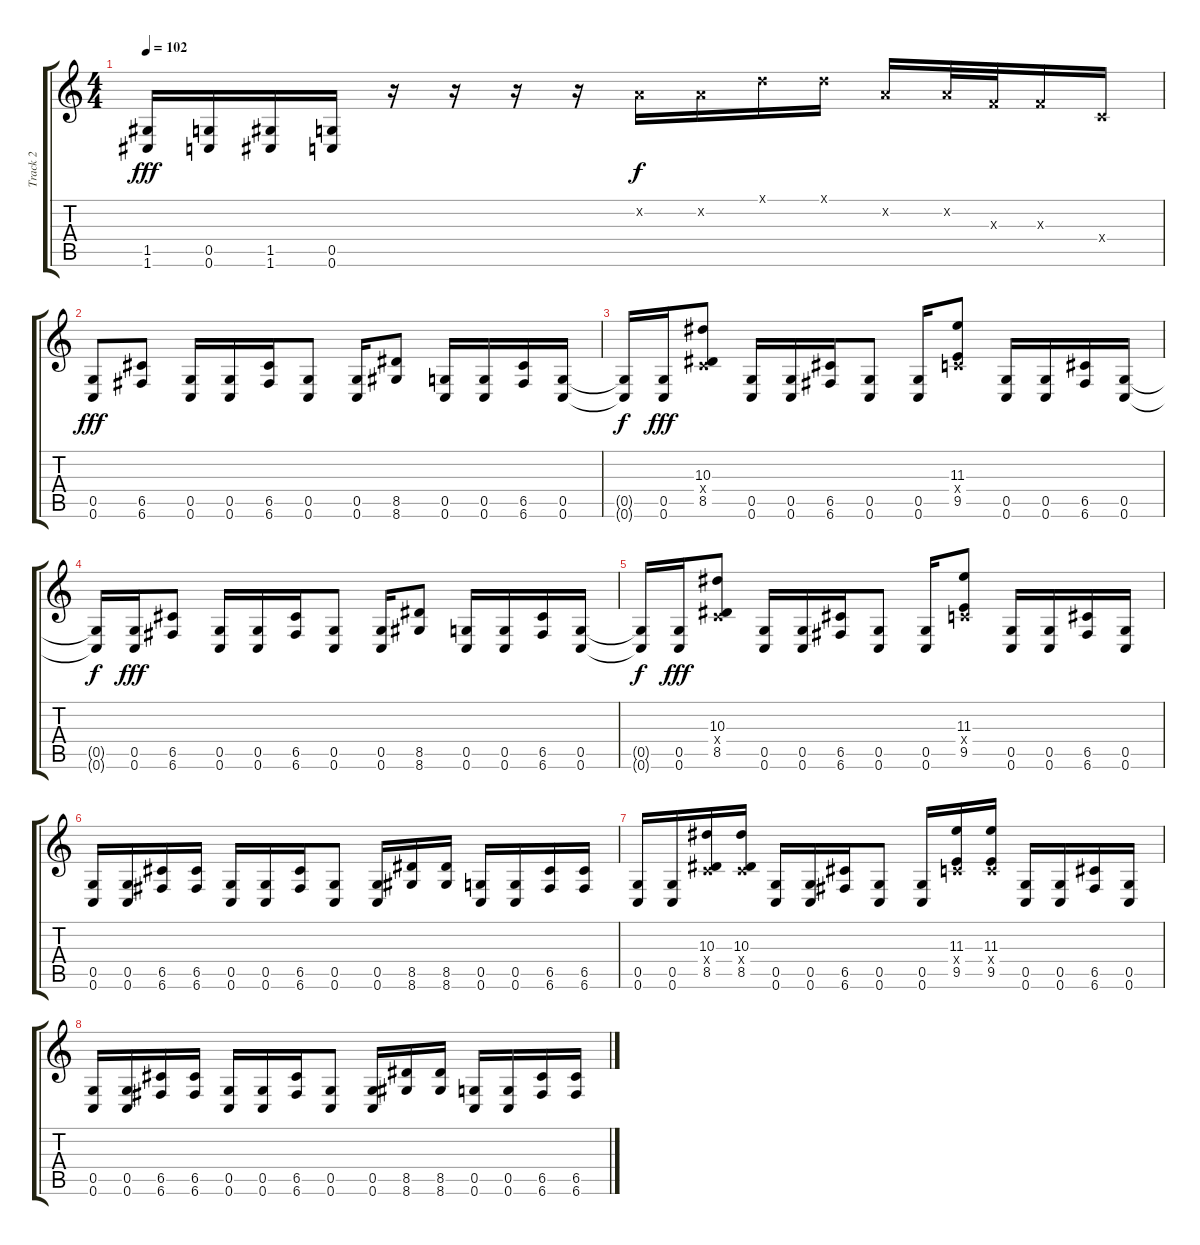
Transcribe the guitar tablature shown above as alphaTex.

\track ("Track 2" "Track 2") {instrument distortionguitar}
\staff {score tabs}
\tuning (D4 A3 F3 C3 G2 C2) {hide}
\ts (4 4)
\tempo 102
\clef g2
\ks c
(1.5 1.6).16{dy fff} (0.5 0.6).16 (1.5 1.6).16 (0.5 0.6).16 r.16 r.16 r.16 r.16 0.2{x}.16{dy f} 0.2{x}.16 0.1{x}.16 0.1{x}.16 0.2{x}.16 0.2{x}.32 0.3{x}.32 0.3{x}.16 0.4{x}.16 |
(0.5 0.6).8{dy fff} (6.5 6.6).8 (0.5 0.6).16 (0.5 0.6).16 (6.5 6.6).16 (0.5 0.6).8 (0.5 0.6).16 (8.5 8.6).8 (0.5 0.6).16 (0.5 0.6).16 (6.5 6.6).16 (0.5 0.6).16 |
(0.5{t} 0.6{t}).16{dy f} (0.5 0.6).16{dy fff} (10.3 0.4{x} 8.5).8 (0.5 0.6).16 (0.5 0.6).16 (6.5 6.6).16 (0.5 0.6).8 (0.5 0.6).16 (11.3 0.4{x} 9.5).8 (0.5 0.6).16 (0.5 0.6).16 (6.5 6.6).16 (0.5 0.6).16 |
(0.5{t} 0.6{t}).16{dy f} (0.5 0.6).16{dy fff} (6.5 6.6).8 (0.5 0.6).16 (0.5 0.6).16 (6.5 6.6).16 (0.5 0.6).8 (0.5 0.6).16 (8.5 8.6).8 (0.5 0.6).16 (0.5 0.6).16 (6.5 6.6).16 (0.5 0.6).16 |
(0.5{t} 0.6{t}).16{dy f} (0.5 0.6).16{dy fff} (10.3 0.4{x} 8.5).8 (0.5 0.6).16 (0.5 0.6).16 (6.5 6.6).16 (0.5 0.6).8 (0.5 0.6).16 (11.3 0.4{x} 9.5).8 (0.5 0.6).16 (0.5 0.6).16 (6.5 6.6).16 (0.5 0.6).16 |
(0.5 0.6).16 (0.5 0.6).16 (6.5 6.6).16 (6.5 6.6).16 (0.5 0.6).16 (0.5 0.6).16 (6.5 6.6).16 (0.5 0.6).8 (0.5 0.6).16 (8.5 8.6).16 (8.5 8.6).16 (0.5 0.6).16 (0.5 0.6).16 (6.5 6.6).16 (6.5 6.6).16 |
(0.5 0.6).16 (0.5 0.6).16 (10.3 0.4{x} 8.5).16 (10.3 0.4{x} 8.5).16 (0.5 0.6).16 (0.5 0.6).16 (6.5 6.6).16 (0.5 0.6).8 (0.5 0.6).16 (11.3 0.4{x} 9.5).16 (11.3 0.4{x} 9.5).16 (0.5 0.6).16 (0.5 0.6).16 (6.5 6.6).16 (0.5 0.6).16 |
(0.5 0.6).16 (0.5 0.6).16 (6.5 6.6).16 (6.5 6.6).16 (0.5 0.6).16 (0.5 0.6).16 (6.5 6.6).16 (0.5 0.6).8 (0.5 0.6).16 (8.5 8.6).16 (8.5 8.6).16 (0.5 0.6).16 (0.5 0.6).16 (6.5 6.6).16 (6.5 6.6).16
